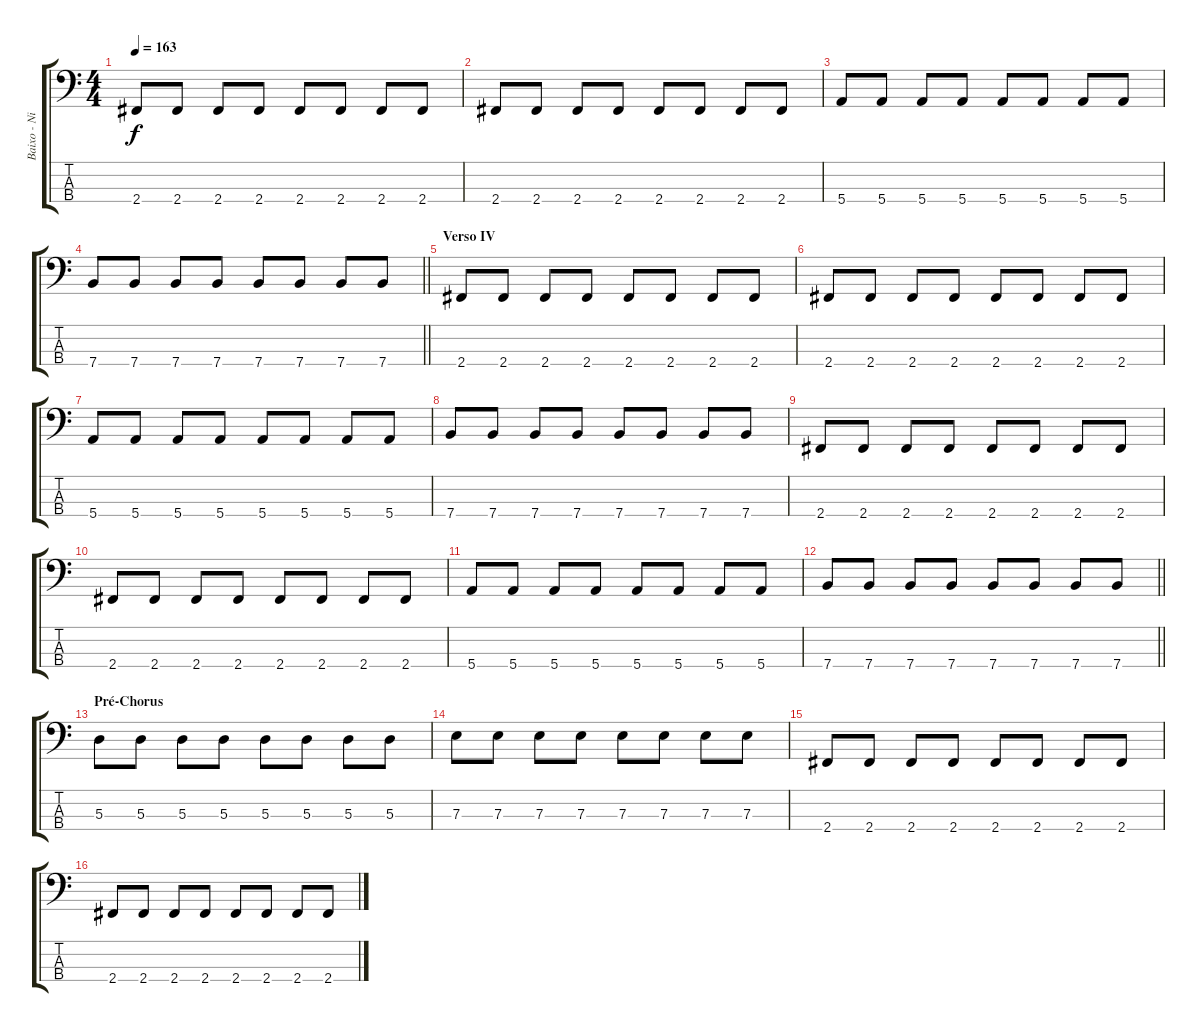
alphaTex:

\track ("Baixo - Nikola" "Baixo - Ni") {instrument slapbass2}
\staff {score tabs}
\tuning (G2 D2 A1 E1) {hide}
\ts (4 4)
\tempo 163
\clef f4
\ks c
2.4.8{dy f} 2.4.8 2.4.8 2.4.8 2.4.8 2.4.8 2.4.8 2.4.8 |
2.4.8 2.4.8 2.4.8 2.4.8 2.4.8 2.4.8 2.4.8 2.4.8 |
5.4.8 5.4.8 5.4.8 5.4.8 5.4.8 5.4.8 5.4.8 5.4.8 |
\barLineRight lightlight
7.4.8 7.4.8 7.4.8 7.4.8 7.4.8 7.4.8 7.4.8 7.4.8 |
\section ("" "Verso IV")
2.4.8 2.4.8 2.4.8 2.4.8 2.4.8 2.4.8 2.4.8 2.4.8 |
2.4.8 2.4.8 2.4.8 2.4.8 2.4.8 2.4.8 2.4.8 2.4.8 |
5.4.8 5.4.8 5.4.8 5.4.8 5.4.8 5.4.8 5.4.8 5.4.8 |
7.4.8 7.4.8 7.4.8 7.4.8 7.4.8 7.4.8 7.4.8 7.4.8 |
2.4.8 2.4.8 2.4.8 2.4.8 2.4.8 2.4.8 2.4.8 2.4.8 |
2.4.8 2.4.8 2.4.8 2.4.8 2.4.8 2.4.8 2.4.8 2.4.8 |
5.4.8 5.4.8 5.4.8 5.4.8 5.4.8 5.4.8 5.4.8 5.4.8 |
\barLineRight lightlight
7.4.8 7.4.8 7.4.8 7.4.8 7.4.8 7.4.8 7.4.8 7.4.8 |
\section ("" "Pré-Chorus")
5.3.8 5.3.8 5.3.8 5.3.8 5.3.8 5.3.8 5.3.8 5.3.8 |
7.3.8 7.3.8 7.3.8 7.3.8 7.3.8 7.3.8 7.3.8 7.3.8 |
2.4.8 2.4.8 2.4.8 2.4.8 2.4.8 2.4.8 2.4.8 2.4.8 |
2.4.8 2.4.8 2.4.8 2.4.8 2.4.8 2.4.8 2.4.8 2.4.8
